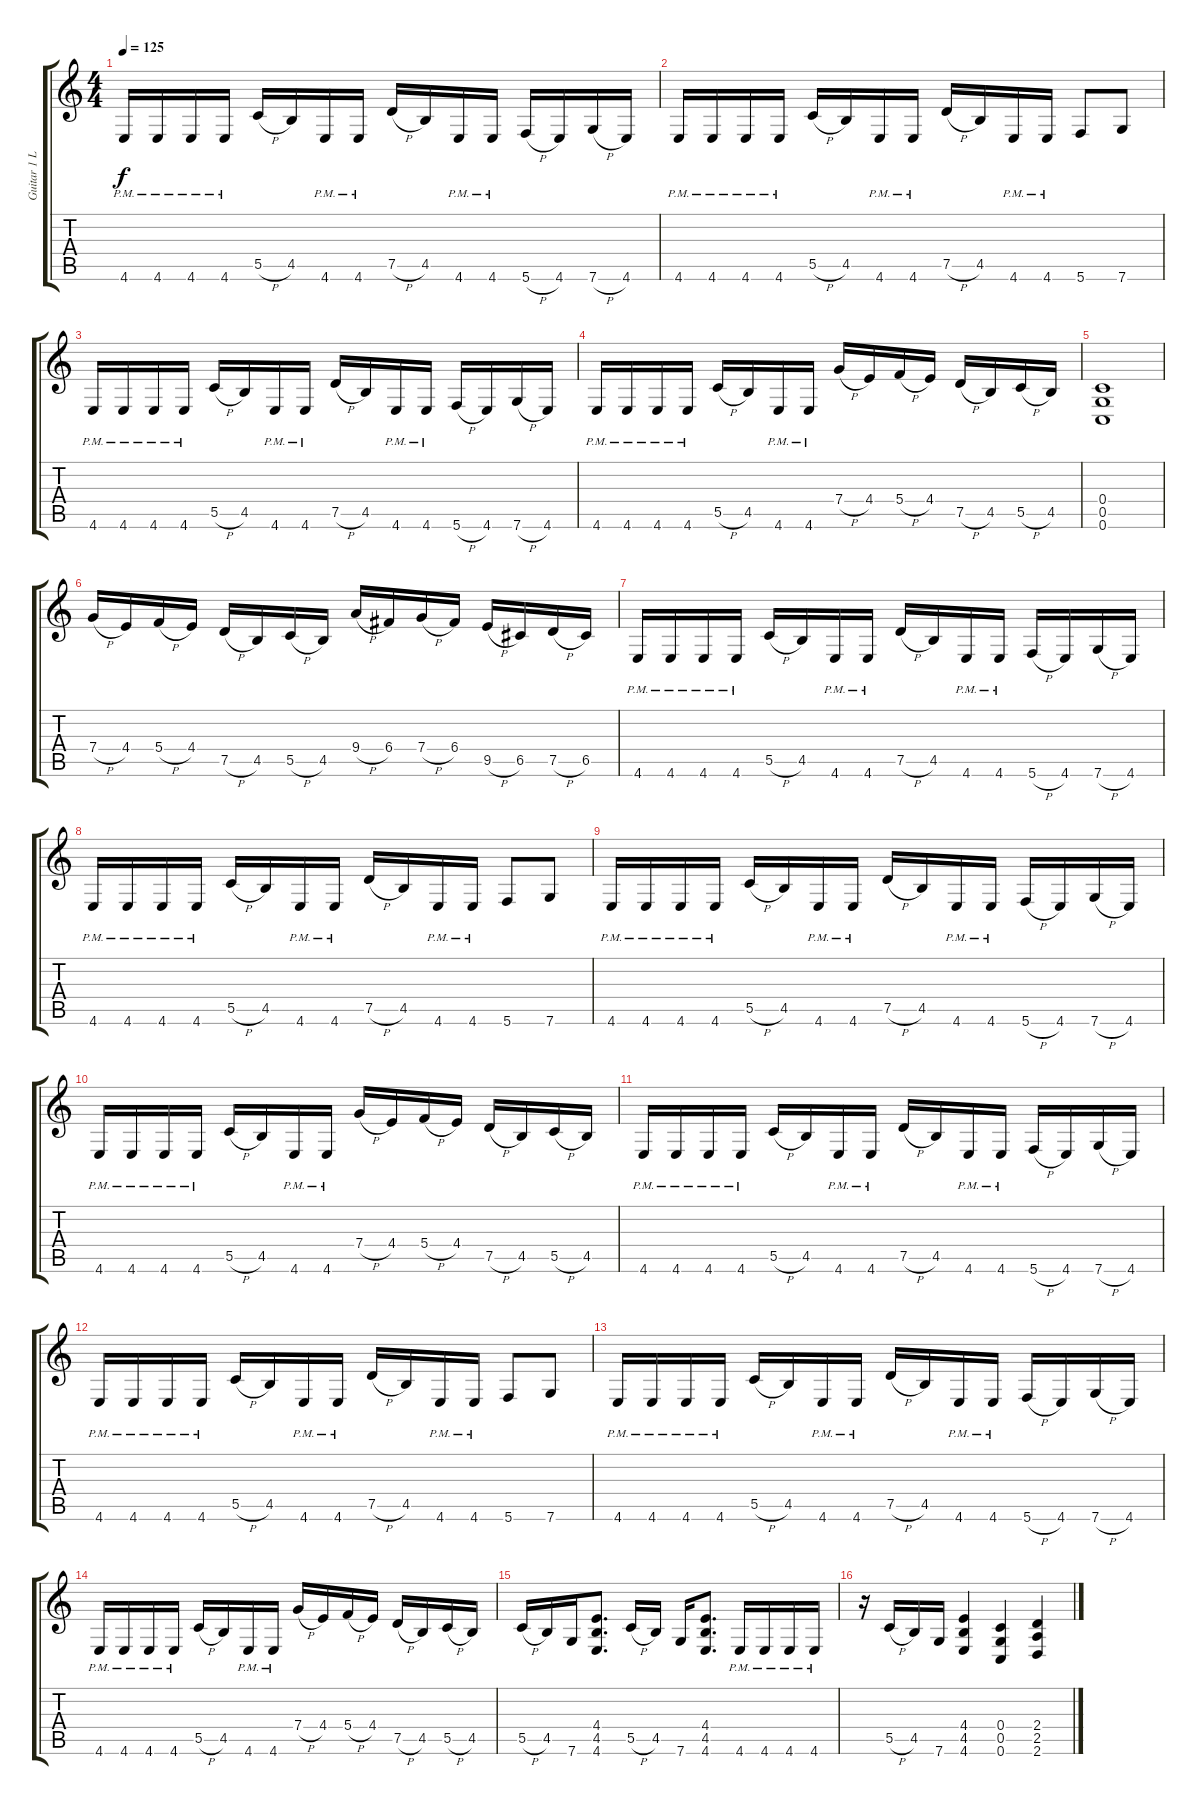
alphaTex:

\track ("Guitar 1 Left" "Guitar 1 L") {instrument distortionguitar}
\staff {score tabs}
\tuning (D4 A3 F3 C3 G2 C2) {hide}
\ts (4 4)
\tempo 125
\clef g2
\ks c
4.6{pm}.16{dy f} 4.6{pm}.16 4.6{pm}.16 4.6{pm}.16 5.5{h}.16 4.5.16 4.6{pm}.16 4.6{pm}.16 7.5{h}.16 4.5.16 4.6{pm}.16 4.6{pm}.16 5.6{h}.16 4.6.16 7.6{h}.16 4.6.16 |
4.6{pm}.16 4.6{pm}.16 4.6{pm}.16 4.6{pm}.16 5.5{h}.16 4.5.16 4.6{pm}.16 4.6{pm}.16 7.5{h}.16 4.5.16 4.6{pm}.16 4.6{pm}.16 5.6.8 7.6.8 |
4.6{pm}.16 4.6{pm}.16 4.6{pm}.16 4.6{pm}.16 5.5{h}.16 4.5.16 4.6{pm}.16 4.6{pm}.16 7.5{h}.16 4.5.16 4.6{pm}.16 4.6{pm}.16 5.6{h}.16 4.6.16 7.6{h}.16 4.6.16 |
4.6{pm}.16 4.6{pm}.16 4.6{pm}.16 4.6{pm}.16 5.5{h}.16 4.5.16 4.6{pm}.16 4.6{pm}.16 7.4{h}.16 4.4.16 5.4{h}.16 4.4.16 7.5{h}.16 4.5.16 5.5{h}.16 4.5.16 |
(0.4 0.5 0.6).1 |
7.4{h}.16 4.4.16 5.4{h}.16 4.4.16 7.5{h}.16 4.5.16 5.5{h}.16 4.5.16 9.4{h}.16 6.4.16 7.4{h}.16 6.4.16 9.5{h}.16 6.5.16 7.5{h}.16 6.5.16 |
4.6{pm}.16 4.6{pm}.16 4.6{pm}.16 4.6{pm}.16 5.5{h}.16 4.5.16 4.6{pm}.16 4.6{pm}.16 7.5{h}.16 4.5.16 4.6{pm}.16 4.6{pm}.16 5.6{h}.16 4.6.16 7.6{h}.16 4.6.16 |
4.6{pm}.16 4.6{pm}.16 4.6{pm}.16 4.6{pm}.16 5.5{h}.16 4.5.16 4.6{pm}.16 4.6{pm}.16 7.5{h}.16 4.5.16 4.6{pm}.16 4.6{pm}.16 5.6.8 7.6.8 |
4.6{pm}.16 4.6{pm}.16 4.6{pm}.16 4.6{pm}.16 5.5{h}.16 4.5.16 4.6{pm}.16 4.6{pm}.16 7.5{h}.16 4.5.16 4.6{pm}.16 4.6{pm}.16 5.6{h}.16 4.6.16 7.6{h}.16 4.6.16 |
4.6{pm}.16 4.6{pm}.16 4.6{pm}.16 4.6{pm}.16 5.5{h}.16 4.5.16 4.6{pm}.16 4.6{pm}.16 7.4{h}.16 4.4.16 5.4{h}.16 4.4.16 7.5{h}.16 4.5.16 5.5{h}.16 4.5.16 |
4.6{pm}.16 4.6{pm}.16 4.6{pm}.16 4.6{pm}.16 5.5{h}.16 4.5.16 4.6{pm}.16 4.6{pm}.16 7.5{h}.16 4.5.16 4.6{pm}.16 4.6{pm}.16 5.6{h}.16 4.6.16 7.6{h}.16 4.6.16 |
4.6{pm}.16 4.6{pm}.16 4.6{pm}.16 4.6{pm}.16 5.5{h}.16 4.5.16 4.6{pm}.16 4.6{pm}.16 7.5{h}.16 4.5.16 4.6{pm}.16 4.6{pm}.16 5.6.8 7.6.8 |
4.6{pm}.16 4.6{pm}.16 4.6{pm}.16 4.6{pm}.16 5.5{h}.16 4.5.16 4.6{pm}.16 4.6{pm}.16 7.5{h}.16 4.5.16 4.6{pm}.16 4.6{pm}.16 5.6{h}.16 4.6.16 7.6{h}.16 4.6.16 |
4.6{pm}.16 4.6{pm}.16 4.6{pm}.16 4.6{pm}.16 5.5{h}.16 4.5.16 4.6{pm}.16 4.6{pm}.16 7.4{h}.16 4.4.16 5.4{h}.16 4.4.16 7.5{h}.16 4.5.16 5.5{h}.16 4.5.16 |
5.5{h}.16 4.5.16 7.6.16 (4.4 4.5 4.6).8{d} 5.5{h}.16 4.5.16 7.6.16 (4.4 4.5 4.6).8{d} 4.6{pm}.16 4.6{pm}.16 4.6{pm}.16 4.6{pm}.16 |
r.16 5.5{h}.16 4.5.16 7.6.16 (4.4 4.5 4.6).4 (0.4 0.5 0.6).4 (2.4 2.5 2.6).4
